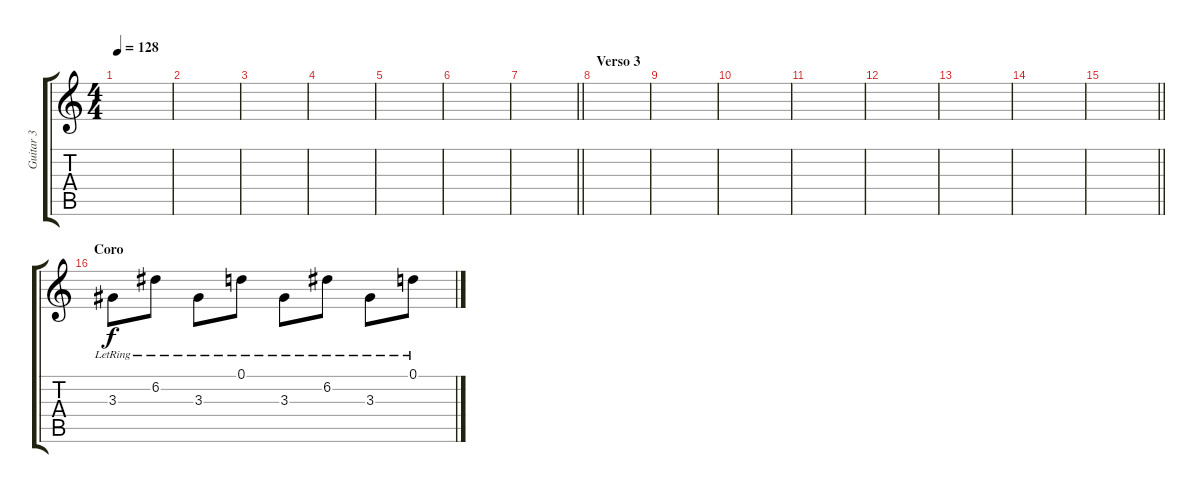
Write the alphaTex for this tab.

\track ("Guitar 3" "Guitar 3") {instrument overdrivenguitar}
\staff {score tabs}
\tuning (D4 A3 F3 C3 G2 C2) {hide}
\ts (4 4)
\tempo 128
\clef g2
\ks c
|
|
|
|
|
|
\barLineRight lightlight
|
\section ("" "Verso 3")
|
|
|
|
|
|
|
\barLineRight lightlight
|
\section ("" "Coro")
3.3{lr}.8 6.2{lr}.8 3.3{lr}.8 0.1{lr}.8 3.3{lr}.8 6.2{lr}.8 3.3{lr}.8 0.1{lr}.8
